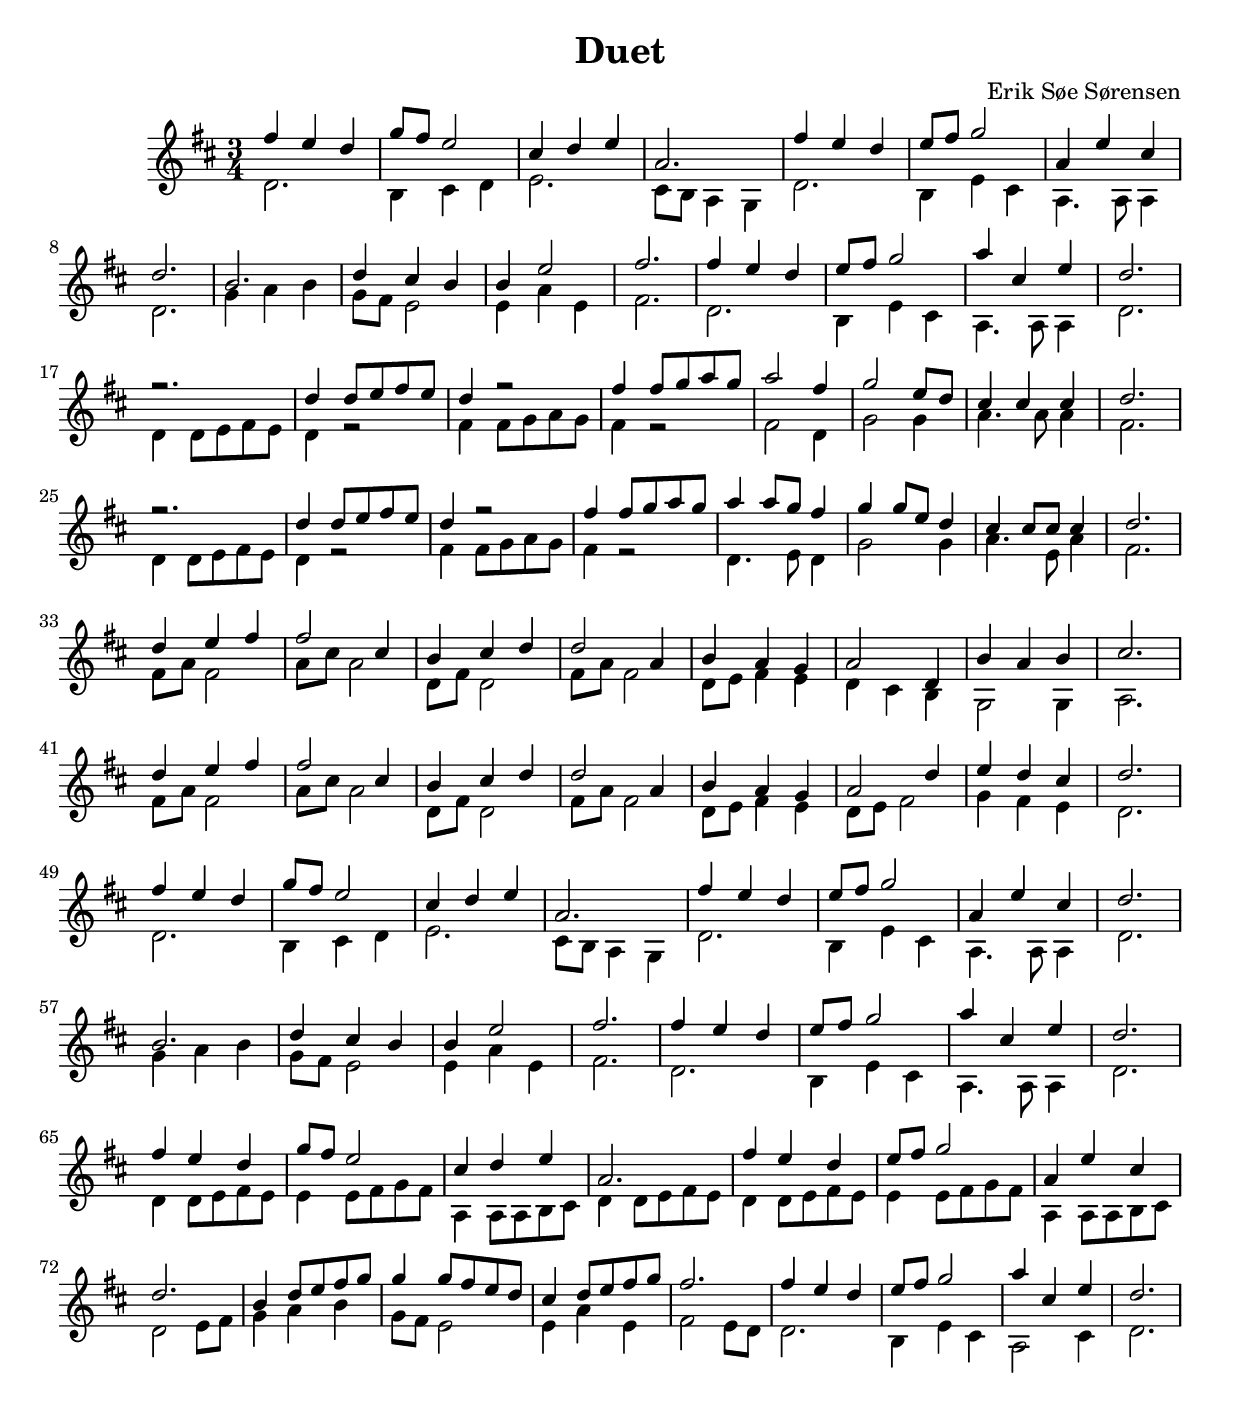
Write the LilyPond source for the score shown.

				% Komponeret 26/10-19
				% Erik Søe Sørensen

%% Mål: Duet, 2 violiner, 3/4 takt.

\version "2.18.2"
\header {
  title = "Duet"
  composer = "Erik Søe Sørensen"
}
musik = \transpose c d' {
    \time 3/4
    \key c \major
    {
      <<
	%% Create voices:
	\context Voice = "Violin 1" {\voiceOne}
	\context Voice = "Violin 2" {\voiceTwo}
      >>
      %% "A"
      %% I ii V I
      <<
      	\context Voice = "Violin 1" \relative {|e'4 d c | f8 e d2}
	\context Voice = "Violin 2" \relative {|c2. | a4 b c }
      >>
      <<
	\context Voice = "Violin 1" \relative {|b4 c d | g,2.}
	\context Voice = "Violin 2" \relative {|d2. | b8 a g4 f  }
      >>
      %% I ii V I
      <<
      	\context Voice = "Violin 1" \relative {|e'4 d c | d8 e f2}
	\context Voice = "Violin 2" \relative {|c2. | a4 d b }
      >>
      <<
	\context Voice = "Violin 1" \relative {|g4 d' b | c2. }
	\context Voice = "Violin 2" \relative {|g,4. g8 g4 | c2. }
      >>

      %% "B"
      %% IV IV V vi(?)
      <<
      	\context Voice = "Violin 1" \relative {|a2. | c4 b a}
      	\context Voice = "Violin 2" \relative {|f4 g a | f8 e d2}
      >>
      <<
       	\context Voice = "Violin 1" \relative {|a4 d2 | e2.}
       	\context Voice = "Violin 2" \relative {|d4 g d | e2.}
       >>

      %% "A"
      %% I ii V I
      <<
	\context Voice = "Violin 1" \relative {|e'4 d c | d8 e f2}
	\context Voice = "Violin 2" \relative {|c2. | a4 d b }
      >>
      <<
	\context Voice = "Violin 1" \relative {|g'4 b, d | c2. }
	\context Voice = "Violin 2" \relative {|g,4. g8 g4 | c2. }
      >>

      \break
      %% "C", rep.1
      %% I I I I
      <<
	\context Voice = "Violin 1" \relative {|r2. | c'4 c8 d e d}
	\context Voice = "Violin 2" \relative {|c4 c8 d e d | c4 r2 |}
      >>
      <<
	\context Voice = "Violin 1" \relative {|c'4 r2 | e4 e8 f g f }
	\context Voice = "Violin 2" \relative {|e4 e8 f g f | e4 r2}
      >>

      %% I IV V I
%      <<
%	\context Voice = "Violin 1" \relative {|g'2 e4 | f2 d8 c8}
%	\context Voice = "Violin 2" \relative {|e8 d8 c4 c4 | f8 g8 a4 a4|}
%      >>
%      <<
%	\context Voice = "Violin 1" \relative {|b4 b b | c2.}
%	\context Voice = "Violin 2" \relative {|g8 d8 g4 g4 | e2.}
%      >>
      <<
	\context Voice = "Violin 1" \relative {|g'2 e4 | f2 d8 c8}
	\context Voice = "Violin 2" \relative {|e2  c4 | f2 f4|}
      >>
      <<
	\context Voice = "Violin 1" \relative {|b4 b b | c2.}
	\context Voice = "Violin 2" \relative {|g4. g8 g4 | e2.} %TODO: don't rest - move on.
      >>

      %% "C", rep.2
      %% I I I I
      <<
	\context Voice = "Violin 1" \relative {|r2. | c'4 c8 d e d}
	\context Voice = "Violin 2" \relative {|c4 c8 d e d | c4 r2 |}
      >>
      <<
	\context Voice = "Violin 1" \relative {|c'4 r2 | e4 e8 f g f }
	\context Voice = "Violin 2" \relative {|e4 e8 f g f | e4 r2}
      >>

      %% I IV V I
      <<
	%\context Voice = "Violin 1" \relative {|g'4 g8 g8 f8 e8 | f4 f8 f d c}
	\context Voice = "Violin 1" \relative {|g'4 g8 f8 e4 | f4 f8 d c4}
	%\context Voice = "Violin 2" \relative {|c2 d8 e8| f2 f8 f8|}
	\context Voice = "Violin 2" \relative {|c4. d8 c4| f2 f4|}
      >>
      <<
	\context Voice = "Violin 1" \relative {|b4 b8 b8 b4 | c2.}
	\context Voice = "Violin 2" \relative {|g4. d8 g4 | e2.}
      >>


      %% I I I I
      % <<
      % 	\context Voice = "Violin 1" \relative {|r2. | c'4 c8 d e d}
      % 	\context Voice = "Violin 2" \relative {|c4 c8 d e d | c4 r2 |}
      % >>
      % <<
      % 	\context Voice = "Violin 1" \relative {|c'4 r2 | e4 e8 f g f }
      % 	\context Voice = "Violin 2" \relative {|e4 e8 f g f | e4 r2}
      % >>

      % %% I IV V I
      % <<
      % 	\context Voice = "Violin 1" \relative {|g'2 e4 | f2 d8 c8}
      % 	\context Voice = "Violin 2" \relative {|e2  e4 | f2 f4|}
      % >>
      % <<
      % 	\context Voice = "Violin 1" \relative {|b4 b b | c2.}
      % 	\context Voice = "Violin 2" \relative {|g2 g4 | e2.}
      % >>


      %% "C", rep.3
     %  %% I I I I
     %  <<
     % 	\context Voice = "Violin 1" \relative {|r2. | c'4 c8 d e d}
     % 	\context Voice = "Violin 2" \relative {|c4 c8 d e d | c4 r2 |}
     %  >>
     %  <<
     % 	\context Voice = "Violin 1" \relative {|c'4 r2 | e4 e8 f g f }
     % 	\context Voice = "Violin 2" \relative {|e4 e8 f g f | e4 r2}
     %  >>
     %  %% I IV V I
     % <<
     % 	\context Voice = "Violin 1" \relative {|g'2 e4 | f2 d8 c8}
     % 	\context Voice = "Violin 2" \relative {|e8 d8 c4 c4 | f8 g8 a4 a4|}
     % >>
     % <<
     % 	\context Voice = "Violin 1" \relative {|b4 b b | c2.}
     % 	\context Voice = "Violin 2" \relative {|g8 d8 g4 g4 | e2.}
     % >>

      \break
      %% "D"
      %% I ii vi I
      <<
	\context Voice = "Violin 1" \relative {|c'4 d e | e2 b4| a4 b c | c2 g4|}
	\context Voice = "Violin 2" \relative {|e8 g e2 | g8 b g2 | c,8 e c2 | e8 g e2|}
      >>
      %% vi I IV V
      <<
	\context Voice = "Violin 1" \relative {|a4 g f| g2 c,4 | a'4 g a | b2.}
	\context Voice = "Violin 2" \relative {|c8 d e4 d4 | c4 b a |f2 f4|g2.}
      >>

      %% I ii vi I
      <<
	\context Voice = "Violin 1" \relative {|c'4 d e | e2 b4| a4 b c | c2 g4|}
	\context Voice = "Violin 2" \relative {|e8 g e2 | g8 b g2 | c,8 e c2 | e8 g e2|}
      >>
      %% vi I IV V
      <<
	\context Voice = "Violin 1" \relative {|a4 g f| g2 c4| d4 c b| c2.}
	\context Voice = "Violin 2" \relative {|c8 d e4 d4 | c8 d8 e2|f4 e d | c2. }
      >>

      \break
      %% "A"
      %% I ii V I
      <<
      	\context Voice = "Violin 1" \relative {|e'4 d c | f8 e d2}
	\context Voice = "Violin 2" \relative {|c2. | a4 b c }
      >>
      <<
	\context Voice = "Violin 1" \relative {|b4 c d | g,2.}
	\context Voice = "Violin 2" \relative {|d2. | b8 a g4 f  }
      >>
      %% I ii V I
      <<
      	\context Voice = "Violin 1" \relative {|e'4 d c | d8 e f2}
	\context Voice = "Violin 2" \relative {|c2. | a4 d b }
      >>
      <<
	\context Voice = "Violin 1" \relative {|g4 d' b | c2. }
	\context Voice = "Violin 2" \relative {|g,4. g8 g4 | c2. }
      >>

      %% "B"
      %% IV IV V vi(?)
      <<
      	\context Voice = "Violin 1" \relative {|a2. | c4 b a}
      	\context Voice = "Violin 2" \relative {|f4 g a | f8 e d2}
      >>
      <<
       	\context Voice = "Violin 1" \relative {|a4 d2 | e2.}
       	\context Voice = "Violin 2" \relative {|d4 g d | e2.}
       >>

      %% "A"
      %% I ii V I
      <<
	\context Voice = "Violin 1" \relative {|e'4 d c | d8 e f2}
	\context Voice = "Violin 2" \relative {|c2. | a4 d b }
      >>
      <<
	\context Voice = "Violin 1" \relative {|g'4 b, d | c2. }
	\context Voice = "Violin 2" \relative {|g,4. g8 g4 | c2. }
      >>

      \break
      %% "A"+"D" synthesis
      %% I I I I
      <<
     	\context Voice = "Violin 1" \relative {|e'4 d c|f8 e d2}
     	\context Voice = "Violin 2" \relative {|c4 c8 d e d | d4 d8 e f e |}
      >>
      <<
     	\context Voice = "Violin 1" \relative {|b4 c d | g,2.}
     	\context Voice = "Violin 2" \relative {|g,4 g8 g a b | c4 c8 d e d |}
      >>
      %% I ii V I
      <<
      	\context Voice = "Violin 1" \relative {|e'4 d c | d8 e f2}
     	\context Voice = "Violin 2" \relative {|c4 c8 d e d | d4 d8 e f e |}
      >>
      <<
      	\context Voice = "Violin 1" \relative {|g4 d' b | c2. }
     	\context Voice = "Violin 2" \relative {|g,4 g8 g a b | c2 d8 e |}
      >>

      %% IV IV V vi(?)
      <<
      	\context Voice = "Violin 1" \relative {|a4 c8 d e f | f4 f8 e d c}
      	\context Voice = "Violin 2" \relative {|f4 g a | f8 e d2}
      >>
      <<
       	\context Voice = "Violin 1" \relative {|b4 c8 d e f | e2.}
       	\context Voice = "Violin 2" \relative {|d4 g d | e2 d8 c}
       >>

      %% I ii V I
      <<
      	\context Voice = "Violin 1" \relative {|e'4 d c | d8 e f2}
      	\context Voice = "Violin 2" \relative {|c2. | a4 d b }
      >>
      <<
      	\context Voice = "Violin 1" \relative {|g'4 b, d | c2. }
      	\context Voice = "Violin 2" \relative {|g,2 b4 | c2. }
      >>

				%% "C" rep. 3
      % <<
      % 	\context Voice = "Violin 1" \relative {|c'4 r2 | e4 e8 f g f }
      % 	\context Voice = "Violin 2" \relative {|e4 e8 f g f | e4 r2}
      % >>
      %% I IV V I
     % <<
     % 	\context Voice = "Violin 1" \relative {|g'2 e4 | f2 d8 c8}
     % 	\context Voice = "Violin 2" \relative {|e8 d8 c4 c4 | f8 g8 a4 a4|}
     % >>
     % <<
     % 	\context Voice = "Violin 1" \relative {|b4 b b | c2.}
     % 	\context Voice = "Violin 2" \relative {|g8 d8 g4 g4 | e2.}
     % >>

}
  }
\score {
  \musik
  \layout { }
  }
%showLastLength = R1*48
\score {
  \new Staff \with {midiInstrument = #"violin"} {
    \unfoldRepeats \musik
  }
  \midi {
    midiInstrument = violin
    \tempo 4 = 120
  }
}
